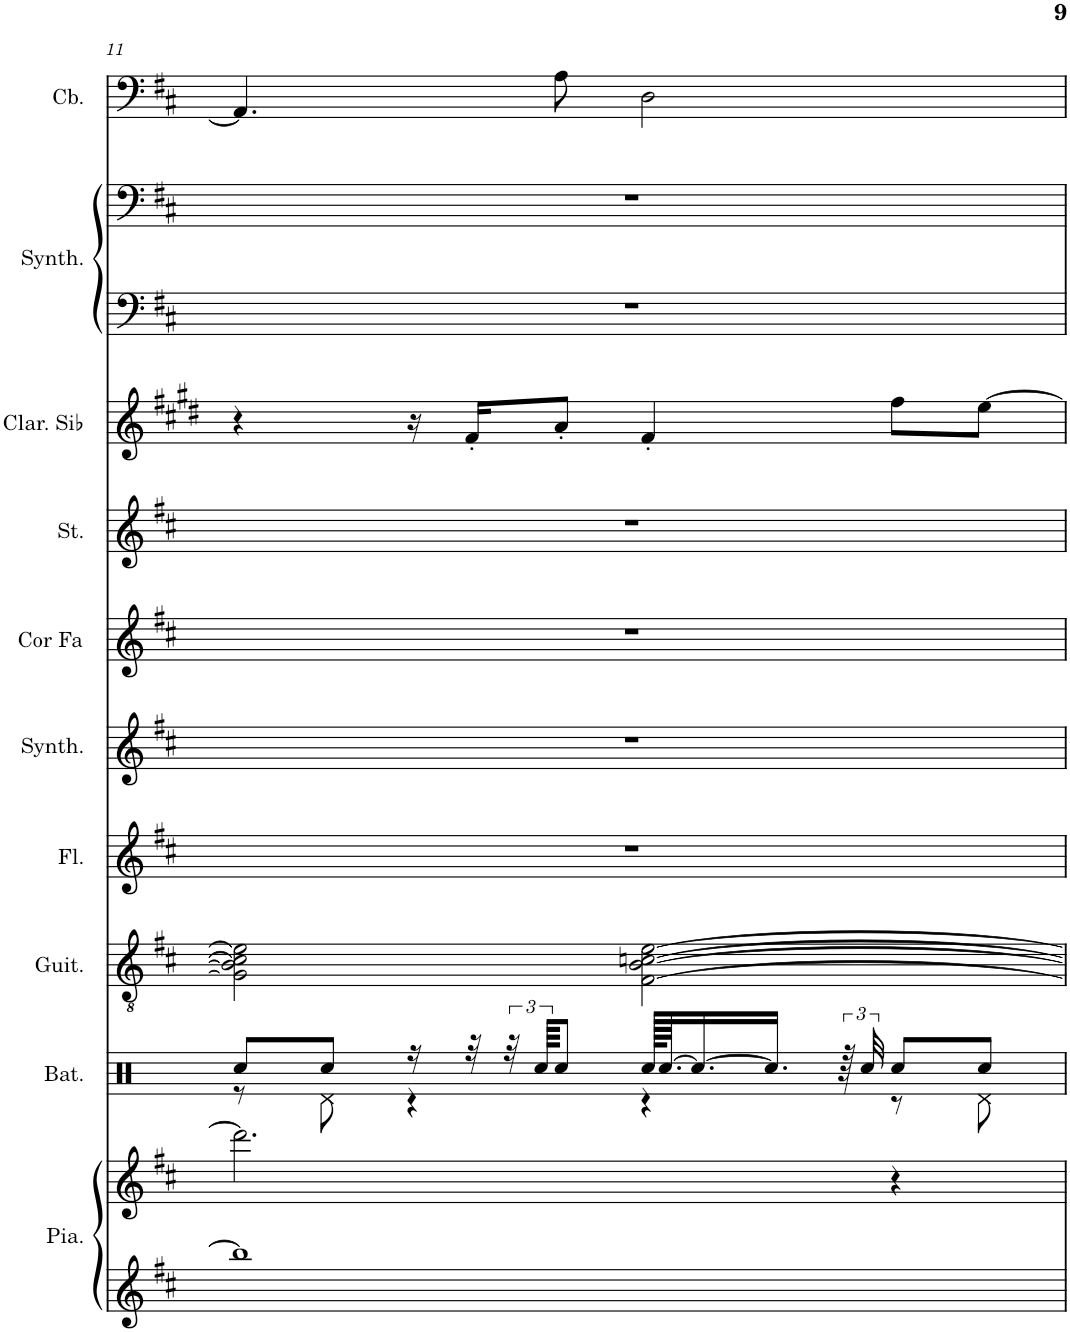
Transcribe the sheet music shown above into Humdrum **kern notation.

**kern	**kern	**kern	**kern	**kern	**kern	**kern	**kern	**kern	**kern	**kern	**kern
*part10	*part10	*part9	*part8	*part7	*part6	*part5	*part4	*part3	*part2	*part2	*part1
*staff12	*staff11	*staff10	*staff9	*staff8	*staff7	*staff6	*staff5	*staff4	*staff3	*staff2	*staff1
*I"Piano	*	*I"Batterie	*I"Guitare acoustique	*I"Flûte	*I"Synthétiseur Pad	*I"Cor en Fa	*I"Cordes	*I"Clarinette en Sib	*I"Synthétiseur d'instruments à cordes	*	*I"Contrebasse
*I'Pia.	*	*I'Bat.	*I'Guit.	*I'Fl.	*I'Synth.	*I'Cor Fa	*	*I'Clar. Sib	*I'Synth.	*	*I'Cb.
!!LO:PB:g=z
*clefG2	*clefG2	*clefX	*clefGv2	*clefG2	*clefG2	*clefG2	*clefG2	*clefG2	*clefF4	*clefF4	*clefF4
*	*	*	*	*	*	*Trd4c7	*	*Trd1c2	*	*	*Trd7c12
*k[f#c#]	*k[f#c#]	*k[]	*k[f#c#]	*k[f#c#]	*k[f#c#]	*k[f#c#]	*k[f#c#]	*k[f#c#g#d#]	*k[f#c#]	*k[f#c#]	*k[f#c#]
*M4/4	*M4/4	*M4/4	*M4/4	*M4/4	*M4/4	*M4/4	*M4/4	*M4/4	*M4/4	*M4/4	*M4/4
=11	=11	=11	=11	=11	=11	=11	=11	=11	=11	=11	=11
*	*	*^	*	*	*	*	*	*	*	*	*
1bb]	2.ddd\]	8Rcc/L	8r	2G\] 2B\] 2c\] 2e\]	1r	1r	1r	1r	4r	1r	1r	4.AA/]
.	.	8Rcc/J	8Rd\	.	.	.	.	.	.	.	.	.
.	.	16r	4r	.	.	.	.	.	16r	.	.	.
.	.	32r	.	.	.	.	.	.	16f#'/KL	.	.	.
.	.	48r	.	.	.	.	.	.	.	.	.	.
.	.	96Rcc/KKKL	.	.	.	.	.	.	.	.	.	.
.	.	8Rcc/J	.	.	.	.	.	.	8a'/J	.	.	8A\
.	.	128Rcc/KLLLL	4r	[2F#\ [2B\ [2cn\ [2e\	.	.	.	.	4f#'/	.	.	2D\
.	.	[64.Rcc/JJ	.	.	.	.	.	.	.	.	.	.
.	.	16.Rcc/_	.	.	.	.	.	.	.	.	.	.
.	.	16.Rcc/JJ]	.	.	.	.	.	.	.	.	.	.
.	.	96r	.	.	.	.	.	.	.	.	.	.
.	.	48Rcc/	.	.	.	.	.	.	.	.	.	.
.	4r	8Rcc/L	8r	.	.	.	.	.	8ff#\L	.	.	.
.	.	8Rcc/J	8Rd\	.	.	.	.	.	[8ee\J	.	.	.
*	*	*v	*v	*	*	*	*	*	*	*	*	*
=	=	=	=	=	=	=	=	=	=	=	=
*-	*-	*-	*-	*-	*-	*-	*-	*-	*-	*-	*-
